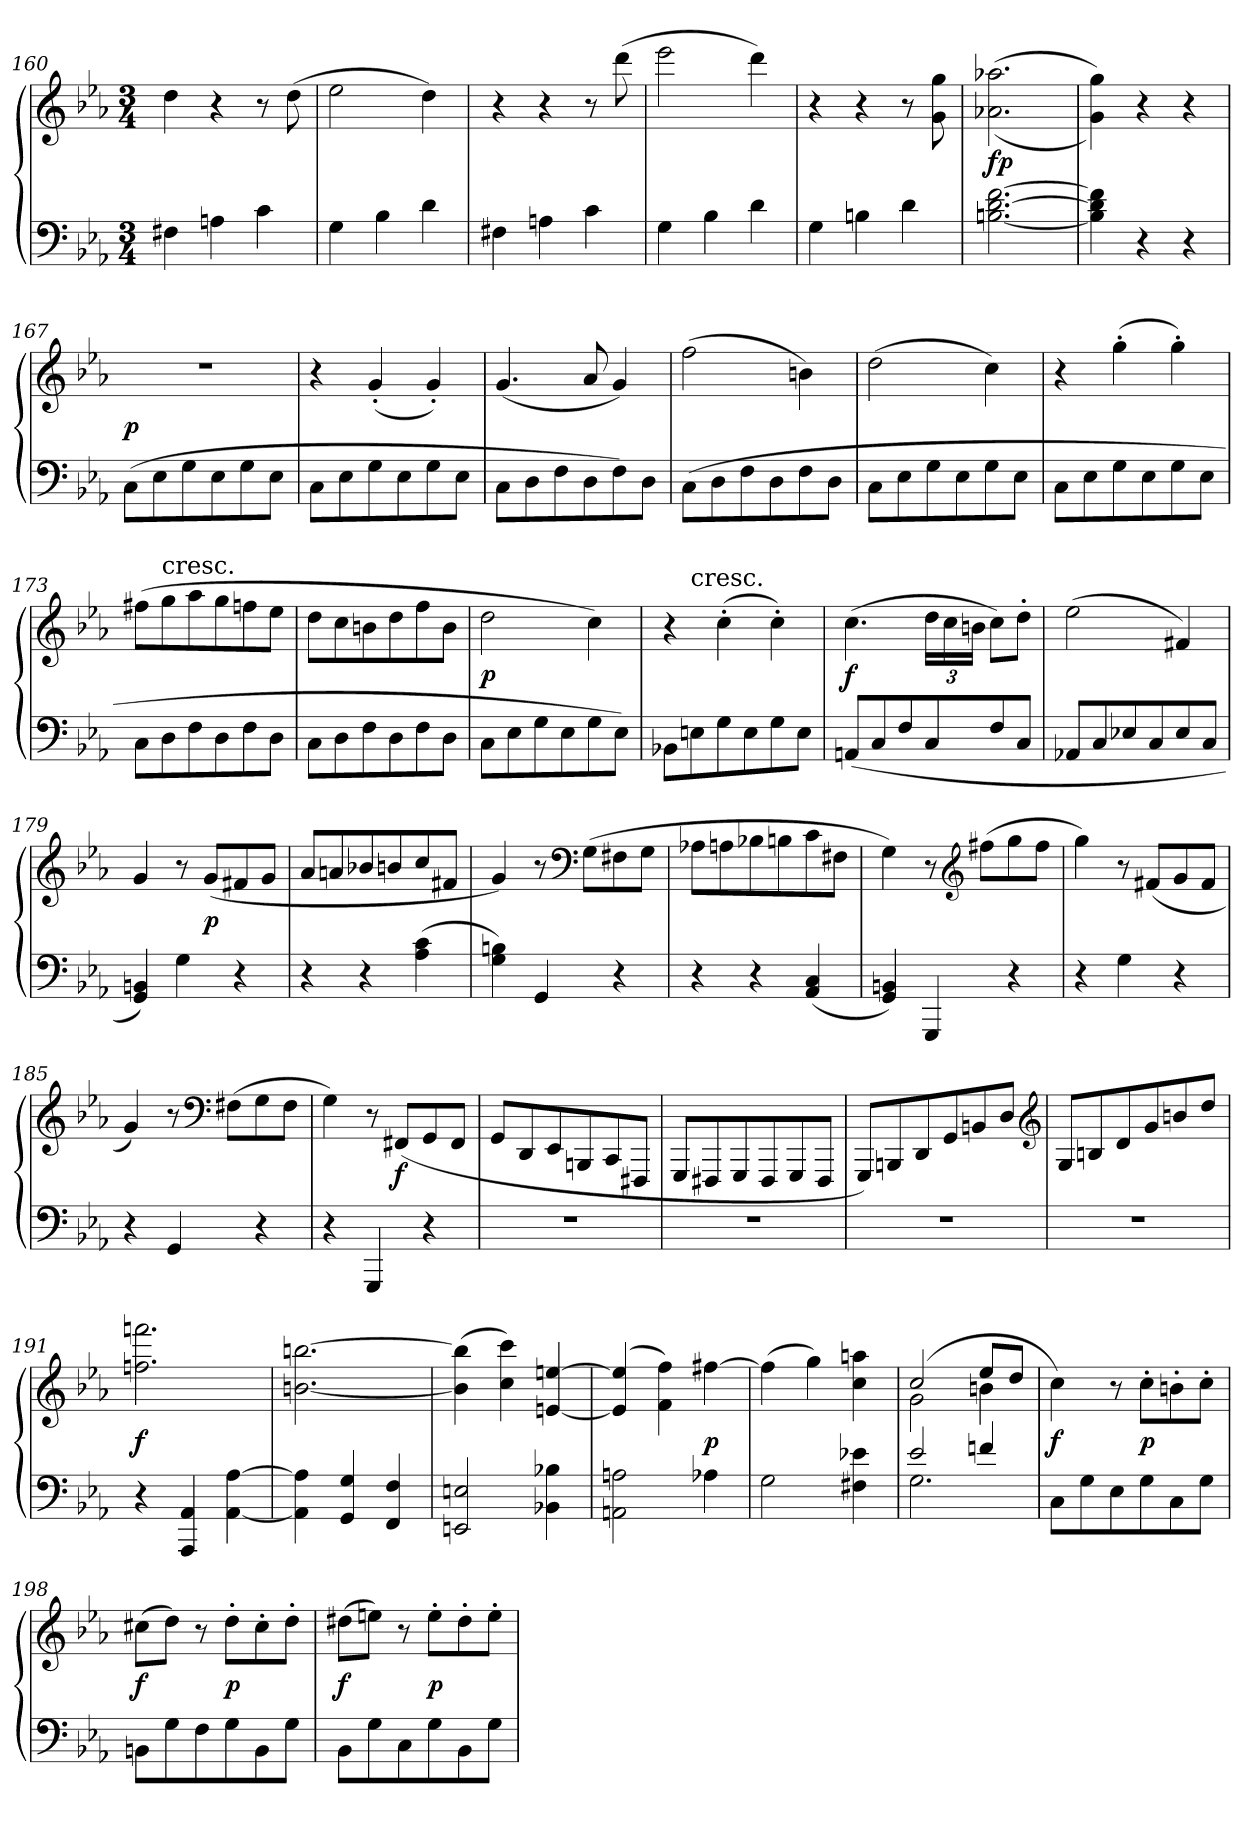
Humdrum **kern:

**kern	**kern	**dynam
*part1	*part1	*part1
*staff2	*staff1	*staff1/2
*clefF4	*clefG2	*
*k[b-e-a-]	*k[b-e-a-]	*
*M3/4	*M3/4	*
=160	=160	=160
4F#X	4dd	.
4An	4r	.
4c	8r	.
.	(8dd	.
=161	=161	=161
4G	2ee-	.
4B-	.	.
4d	4dd)	.
=162	=162	=162
4F#X	4r	.
4An	4r	.
4c	8r	.
.	(8ddd	.
=163	=163	=163
4G	2eee-	.
4B-	.	.
4d	4ddd)	.
=164	=164	=164
4G	4r	.
4Bn	4r	.
4d	8r	.
.	8g 8gg	.
=165	=165	=165
[2.Bn [2.d [2.f	(>(<2.a-X 2.aa-X	fp
=166	=166	=166
4B] 4d] 4f]	4g 4gg))	.
4r	4r	.
4r	4r	.
=167	=167	=167
(8CL	2.r	p
8E-	.	.
8G	.	.
8E-	.	.
8G	.	.
8E-J	.	.
=168	=168	=168
8CL	4r	.
8E-	.	.
8G	(4g'	.
8E-	.	.
8G	4g')	.
8E-J	.	.
=169	=169	=169
8CL	(4.g	.
8D	.	.
8F	.	.
8D	8a-	.
8F)	4g)	.
8DJ	.	.
=170	=170	=170
(8CL	(2ff	.
8D	.	.
8F	.	.
8D	.	.
8F	4bn)	.
8DJ	.	.
=171	=171	=171
8CL	(2dd	.
8E-	.	.
8G	.	.
8E-	.	.
8G	4cc)	.
8E-J	.	.
=172	=172	=172
8CL	4r	.
8E-	.	.
8G	(4gg'	.
8E-	.	.
8G	4gg')	.
8E-J	.	.
=173	=173	=173
8CL	(8ff#XL	.
!	!LO:TX:t=cresc.	!
8D	8gg	.
8F	8aa-	.
8D	8gg	.
8F	8ffn	.
8DJ	8ee-J	.
=174	=174	=174
8CL	8ddL	.
8D	8cc	.
8F	8bn	.
8D	8dd	.
8F	8ff	.
8DJ	8bJ	.
=175	=175	=175
8CL	2dd	p
8E-	.	.
8G	.	.
8E-	.	.
8G	4cc)	.
8E-J)	.	.
=176	=176	=176
*	*^	*
8BB-XL	4r	8ryy	.
!	!	!LO:TX:t=cresc.	!
8En	.	2ryy	.
8G	(4cc'	.	.
8E	.	.	.
8G	4cc')	.	.
8EJ	.	8ryy	.
*	*v	*v	*
=177	=177	=177
(>8AAnL	(4.cc	f
8C	.	.
8F	.	.
8C	24ddLL	.
.	24cc	.
.	24bnJJ	.
8F	8ccL)	.
8CJ	8dd'J	.
=178	=178	=178
8AA-XL	(2ee-	.
8C	.	.
8E-X	.	.
8C	.	.
8E-	4f#X)	.
8CJ	.	.
=179	=179	=179
4GG 4BBn)	4g	.
4G	8r	.
.	(8gL	p
4r	8f#X	.
.	8gJ	.
=180	=180	=180
4r	8a-L	.
.	8an	.
4r	8b-X	.
.	8bn	.
(4A- 4c	8cc	.
.	8f#XJ	.
=181	=181	=181
4G 4Bn)	4g)	.
4GG	8r	.
*	*clefF4	*
.	(8GL	.
4r	8F#X	.
.	8GJ	.
=182	=182	=182
4r	8A-XL	.
.	8An	.
4r	8B-X	.
.	8Bn	.
(4AA- 4C	8c	.
.	8F#XJ	.
=183	=183	=183
4GG 4BBn)	4G)	.
4GGG	8r	.
*	*clefG2	*
.	(8ff#XL	.
4r	8gg	.
.	8ff#J	.
=184	=184	=184
4r	4gg)	.
4G	8r	.
.	(8f#XL	.
4r	8g	.
.	8f#J	.
=185	=185	=185
4r	4g)	.
4GG	8r	.
*	*clefF4	*
.	(8F#XL	.
4r	8G	.
.	8F#J	.
=186	=186	=186
4r	4G)	.
4GGG	8r	.
.	(8FF#XL	f
4r	8GG	.
.	8FF#J	.
=187	=187	=187
2.r	8GGL	.
.	8DD	.
.	8EE-	.
.	8BBBn	.
.	8CC	.
.	8FFF#XJ	.
=188	=188	=188
2.r	8GGGL	.
.	8FFF#X	.
.	8GGG	.
.	8FFF#	.
.	8GGG	.
.	8FFF#J	.
=189	=189	=189
2.r	8GGGL)	.
.	8BBBn	.
.	8DD	.
.	8GG	.
.	8BBn	.
.	8DJ	.
*	*clefG2	*
=190	=190	=190
2.r	8GL	.
.	8Bn	.
.	8d	.
.	8g	.
.	8bn	.
.	8ddJ	.
=191	=191	=191
4r	2.ffn 2.fffn	f
4AAA- 4AA-	.	.
[4AA- [4A-	.	.
=192	=192	=192
4AA-] 4A-]	[2.bn [2.bbn	.
4GG 4G	.	.
4FF 4F	.	.
=193	=193	=193
2EEn 2En	(4b] 4bb]	.
.	4cc 4ccc)	.
4BB-X 4B-X	[4en [4een	.
=194	=194	=194
2AAn 2An	(4e] 4ee]	.
.	4f 4ff)	.
4A-X	[4ff#X	p
=195	=195	=195
2G	(4ff#]	.
.	4gg)	.
4F#X 4e-X	4cc 4aan	.
=196	=196	=196
*^	*^	*
2e-	2.G	(2cc	2g	.
4fn	.	8ee-L	4bn	.
.	.	8ddJ	.	.
*v	*v	*	*	*
*	*v	*v	*
=197	=197	=197
8CL	4cc)	f
8G	.	.
8E-	8r	.
8G	8cc'L	p
8C	8bn'	.
8GJ	8cc'J	.
=198	=198	=198
8BBnL	(8cc#XL	f
8G	8ddJ)	.
8F	8r	.
8G	8dd'L	p
8BB	8cc#'	.
8GJ	8dd'J	.
=199	=199	=199
8BB-L	(8dd#XL	f
8G	8eenJ)	.
8C	8r	.
8G	8ee'L	p
8BB-	8dd#'	.
8GJ	8ee'J	.
=	=	=
*-	*-	*-
